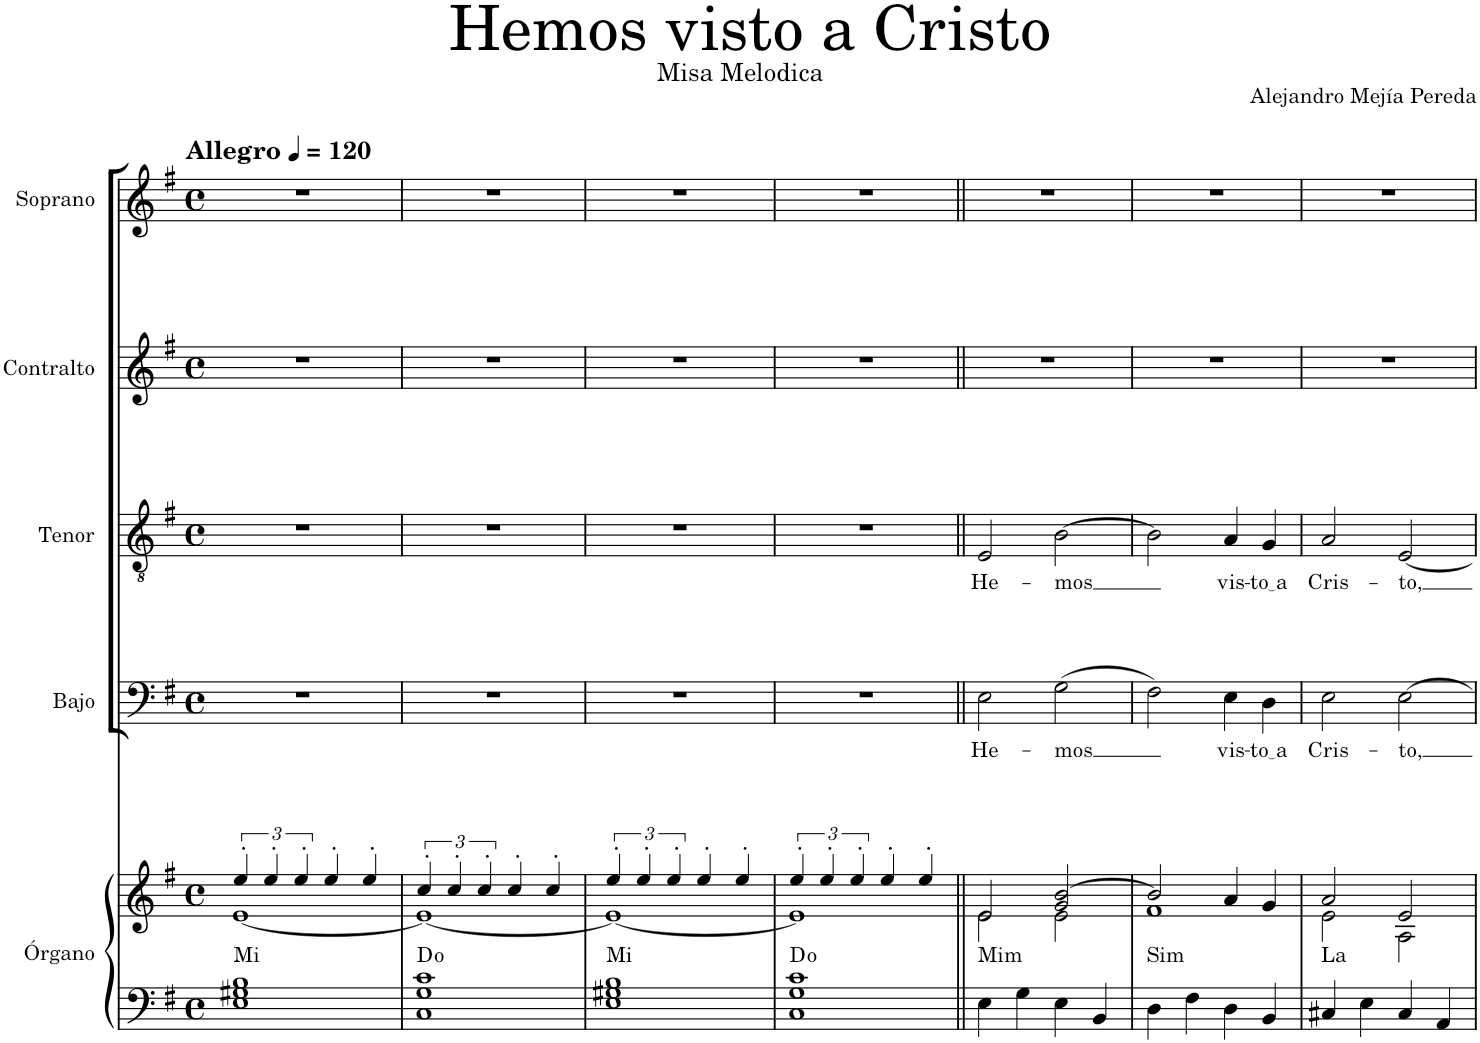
**kern	**kern	**harte	**kern	**text	**kern	**text	**kern	**kern
*part5	*part5	*part5	*part4	*part4	*part3	*part3	*part2	*part1
*staff6	*staff5	*	*staff4	*staff4	*staff3	*staff3	*staff2	*staff1
*I"Órgano	*	*	*I"Bajo	*	*I"Tenor	*	*I"Contralto	*I"Soprano
*	*	*	*I'B.	*	*I'T.	*	*I'C.	*I'S.
*clefF4	*clefG2	*	*clefF4	*	*clefGv2	*	*clefG2	*clefG2
*k[f#]	*k[f#]	*	*k[f#]	*	*k[f#]	*	*k[f#]	*k[f#]
*M4/4	*M4/4	*	*M4/4	*	*M4/4	*	*M4/4	*M4/4
*met(c)	*met(c)	*	*met(c)	*	*met(c)	*	*met(c)	*met(c)
*MM120	*MM120	*	*MM120	*	*MM120	*	*MM120	*MM120
=1	=1	=1	=1	=1	=1	=1	=1	=1
*	*^	*	*	*	*	*	*	*
!	!	!	!LO:H:kt=Mi	!	!	!	!	!	!LO:TX:a:B:t=Allegro
1E 1G#X 1B	6ee'/	[1e	N	1r	.	1r	.	1r	1r
.	6ee'/	.	.	.	.	.	.	.	.
.	6ee'/	.	.	.	.	.	.	.	.
.	4ee'/	.	.	.	.	.	.	.	.
.	4ee'/	.	.	.	.	.	.	.	.
=2	=2	=2	=2	=2	=2	=2	=2	=2	=2
1C 1G 1c	6cc'/	1e_	D:dim	1r	.	1r	.	1r	1r
.	6cc'/	.	.	.	.	.	.	.	.
.	6cc'/	.	.	.	.	.	.	.	.
.	4cc'/	.	.	.	.	.	.	.	.
.	4cc'/	.	.	.	.	.	.	.	.
=3	=3	=3	=3	=3	=3	=3	=3	=3	=3
!	!	!	!LO:H:kt=Mi	!	!	!	!	!	!
1E 1G#X 1B	6ee'/	1e_	N	1r	.	1r	.	1r	1r
.	6ee'/	.	.	.	.	.	.	.	.
.	6ee'/	.	.	.	.	.	.	.	.
.	4ee'/	.	.	.	.	.	.	.	.
.	4ee'/	.	.	.	.	.	.	.	.
=4	=4	=4	=4	=4	=4	=4	=4	=4	=4
1C 1G 1c	6ee'/	1e]	D:dim	1r	.	1r	.	1r	1r
.	6ee'/	.	.	.	.	.	.	.	.
.	6ee'/	.	.	.	.	.	.	.	.
.	4ee'/	.	.	.	.	.	.	.	.
.	4ee'/	.	.	.	.	.	.	.	.
=5||	=5||	=5||	=5||	=5||	=5||	=5||	=5||	=5||	=5||
!	!	!	!LO:H:kt=Mim	!	!LO:LY:b	!	!LO:LY:b	!	!
4E\	2e/	2e\	N	2E\	He-	2E/	He-	1r	1r
4G\	.	.	.	.	.	.	.	.	.
!	!	!	!	!	!LO:LY:b	!	!LO:LY:b	!	!
4E\	2g/ [2b/	2e\	.	(2G\	-mos	[2B\	-mos	.	.
4BB/	.	.	.	.	.	.	.	.	.
=6	=6	=6	=6	=6	=6	=6	=6	=6	=6
!	!	!	!LO:H:kt=Sim	!	!	!	!	!	!
4D\	2b/]	1f#	N	2F#\)	.	2B\]	.	1r	1r
4F#\	.	.	.	.	.	.	.	.	.
!	!	!	!	!	!LO:LY:b	!	!LO:LY:b	!	!
4D\	4a/	.	.	4E\	vis-	4A/	vis-	.	.
!	!	!	!	!	!LO:LY:b	!	!LO:LY:b	!	!
4BB/	4g/	.	.	4D\	to a	4G/	to a	.	.
=7	=7	=7	=7	=7	=7	=7	=7	=7	=7
!	!	!	!LO:H:kt=La	!	!LO:LY:b	!	!LO:LY:b	!	!
4C#X/	2a/	2e\	N	2E\	Cris-	2A/	Cris-	1r	1r
4E\	.	.	.	.	.	.	.	.	.
!	!	!	!	!	!LO:LY:b	!	!LO:LY:b	!	!
4C#/	2e/	2A\	.	[2E\	-to,	[2E/	-to,	.	.
4AA/	.	.	.	.	.	.	.	.	.
*	*v	*v	*	*	*	*	*	*	*
=	=	=	=	=	=	=	=	=
*-	*-	*-	*-	*-	*-	*-	*-	*-
